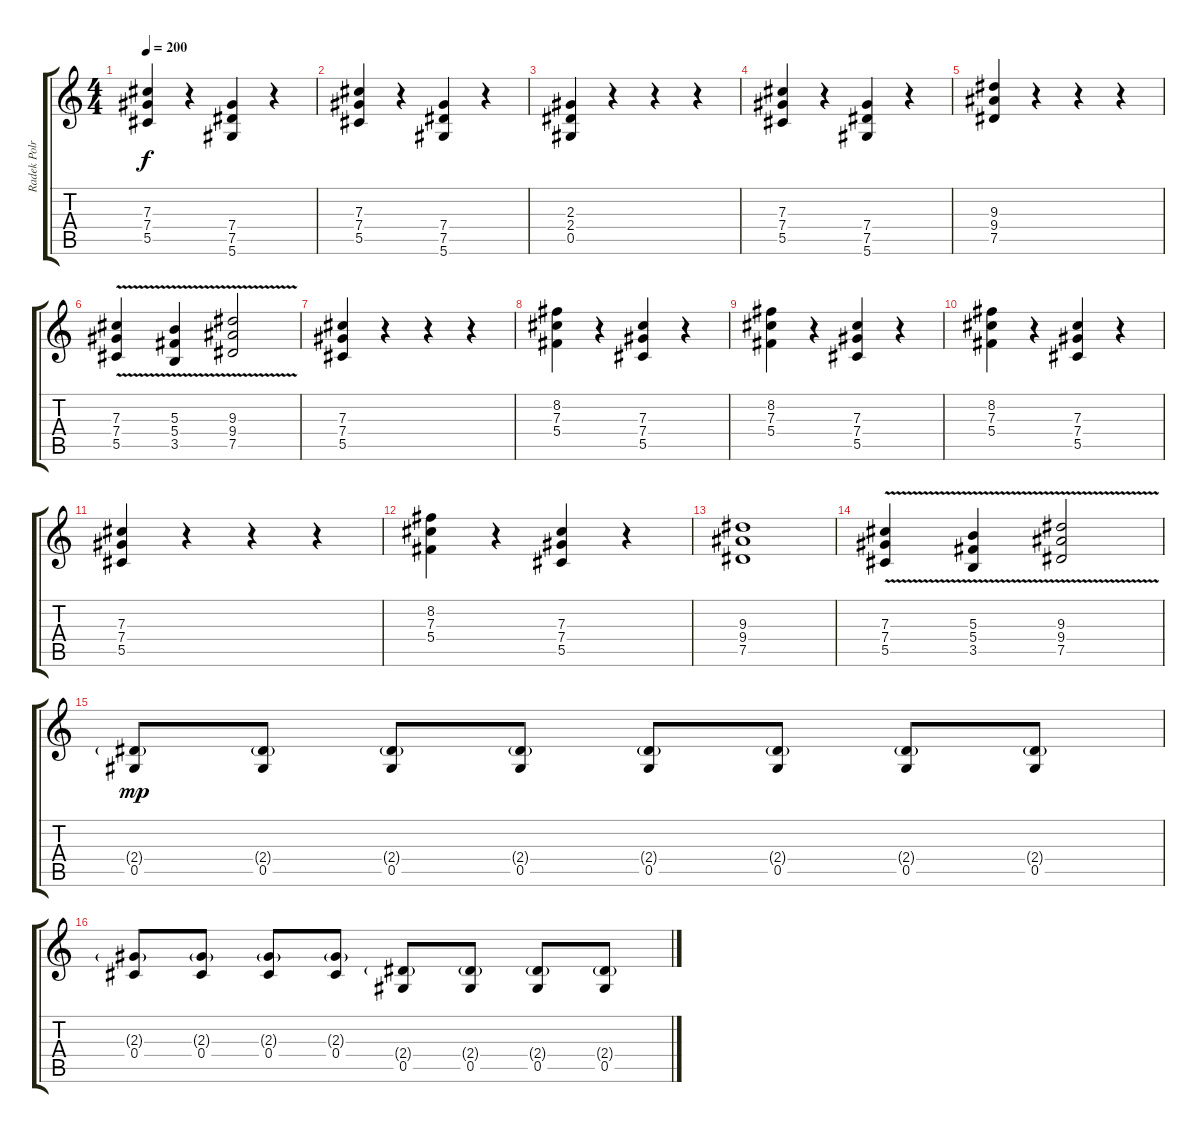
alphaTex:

\track ("Radek Polrolniczak" "Radek Polr") {instrument distortionguitar}
\staff {score tabs}
\tuning (Eb4 Bb3 Gb3 Db3 Ab2 Eb2) {hide}
\ts (4 4)
\tempo 200
\clef g2
\ks c
(7.3 7.4 5.5).4{dy f} r.4 (7.4 7.5 5.6).4 r.4 |
(7.3 7.4 5.5).4 r.4 (7.4 7.5 5.6).4 r.4 |
(2.3 2.4 0.5).4 r.4 r.4 r.4 |
(7.3 7.4 5.5).4 r.4 (7.4 7.5 5.6).4 r.4 |
(9.3 9.4 7.5).4 r.4 r.4 r.4 |
(7.3 7.4 5.5{v}).4 (5.3 5.4 3.5{v}).4 (9.3 9.4 7.5{v}).2 |
(7.3 7.4 5.5).4 r.4 r.4 r.4 |
(8.2 7.3 5.4).4 r.4 (7.3 7.4 5.5).4 r.4 |
(8.2 7.3 5.4).4 r.4 (7.3 7.4 5.5).4 r.4 |
(8.2 7.3 5.4).4 r.4 (7.3 7.4 5.5).4 r.4 |
(7.3 7.4 5.5).4 r.4 r.4 r.4 |
(8.2 7.3 5.4).4 r.4 (7.3 7.4 5.5).4 r.4 |
(9.3 9.4 7.5).1 |
(7.3 7.4 5.5{v}).4 (5.3 5.4 3.5{v}).4 (9.3 9.4 7.5{v}).2 |
(2.4{g} 0.5).8{dy mp} (2.4{g} 0.5).8 (2.4{g} 0.5).8 (2.4{g} 0.5).8 (2.4{g} 0.5).8 (2.4{g} 0.5).8 (2.4{g} 0.5).8 (2.4{g} 0.5).8 |
(2.3{g} 0.4).8 (2.3{g} 0.4).8 (2.3{g} 0.4).8 (2.3{g} 0.4).8 (2.4{g} 0.5).8 (2.4{g} 0.5).8 (2.4{g} 0.5).8 (2.4{g} 0.5).8
